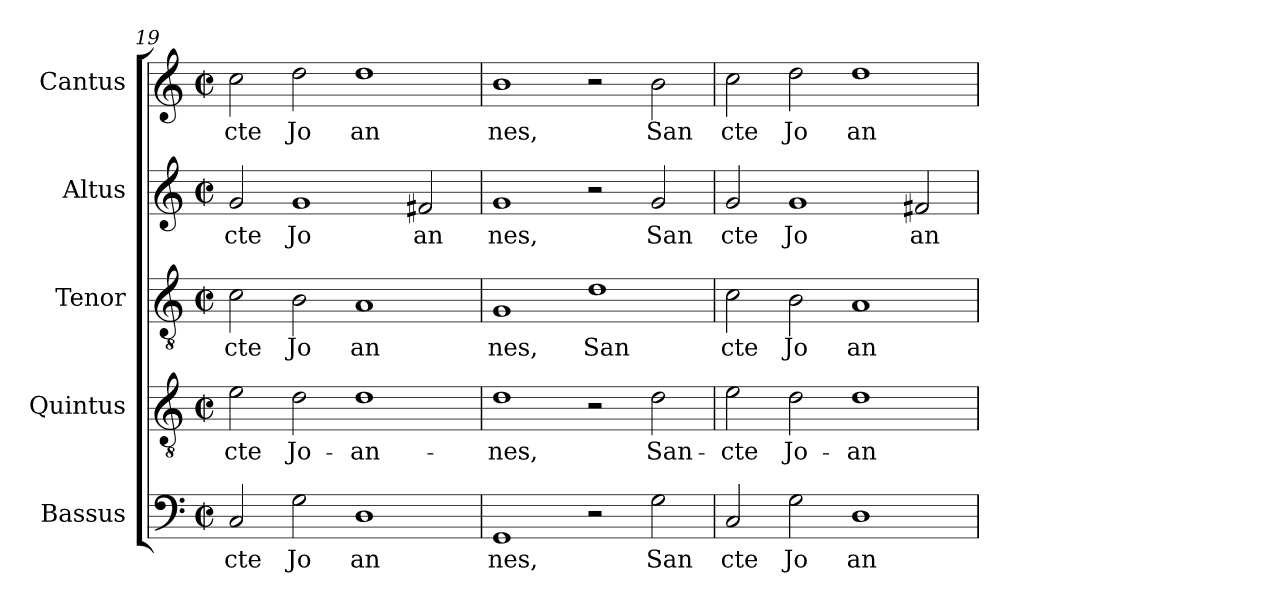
**kern	**text	**kern	**text	**kern	**text	**kern	**text	**kern	**text
*part5	*part5	*part4	*part4	*part3	*part3	*part2	*part2	*part1	*part1
*staff5	*staff5	*staff4	*staff4	*staff3	*staff3	*staff2	*staff2	*staff1	*staff1
*I"Bassus	*	*I"Quintus	*	*I"Tenor	*	*I"Altus	*	*I"Cantus	*
*clefF4	*	*clefGv2	*	*clefGv2	*	*clefG2	*	*clefG2	*
*M2/2	*	*M2/2	*	*M2/2	*	*M2/2	*	*M2/2	*
*met(c|)	*	*met(c|)	*	*met(c|)	*	*met(c|)	*	*met(c|)	*
=19	=19	=19	=19	=19	=19	=19	=19	=19	=19
!	!LO:LY:b:cj	!	!LO:LY:b:cj	!	!LO:LY:b:cj	!	!LO:LY:b:cj	!	!LO:LY:b:cj
2C/	cte	2e\	-cte	2c\	cte	2g/	cte	2cc\	cte
!	!LO:LY:b:cj	!	!LO:LY:b:cj	!	!LO:LY:b:cj	!	!LO:LY:b:cj	!	!LO:LY:b:cj
2G\	Jo	2d\	Jo-	2B\	Jo	1g	Jo	2dd\	Jo
!	!LO:LY:b:cj	!	!LO:LY:b:cj	!	!LO:LY:b:cj	!	!	!	!LO:LY:b:cj
1D	an	1d	-an-	1A	an	.	.	1dd	an
!	!	!	!	!	!	!	!LO:LY:b:cj	!	!
.	.	.	.	.	.	2f#X/	an	.	.
=20	=20	=20	=20	=20	=20	=20	=20	=20	=20
!	!LO:LY:b:cj	!	!LO:LY:b:cj	!	!LO:LY:b:cj	!	!LO:LY:b:cj	!	!LO:LY:b:cj
1GG	nes,	1d	-nes,	1G	nes,	1g	nes,	1b	nes,
!	!	!	!	!	!LO:LY:b:cj	!	!	!	!
2r	.	2r	.	1d	San	2r	.	2r	.
!	!LO:LY:b:cj	!	!LO:LY:b:cj	!	!	!	!LO:LY:b:cj	!	!LO:LY:b:cj
2G\	San	2d\	San-	.	.	2g/	San	2b\	San
=21	=21	=21	=21	=21	=21	=21	=21	=21	=21
!	!LO:LY:b:cj	!	!LO:LY:b:cj	!	!LO:LY:b:cj	!	!LO:LY:b:cj	!	!LO:LY:b:cj
2C/	cte	2e\	-cte	2c\	cte	2g/	cte	2cc\	cte
!	!LO:LY:b:cj	!	!LO:LY:b:cj	!	!LO:LY:b:cj	!	!LO:LY:b:cj	!	!LO:LY:b:cj
2G\	Jo	2d\	Jo-	2B\	Jo	1g	Jo	2dd\	Jo
!	!LO:LY:b:cj	!	!LO:LY:b:cj	!	!LO:LY:b:cj	!	!	!	!LO:LY:b:cj
1D	an	1d	-an-	1A	an	.	.	1dd	an
!	!	!	!	!	!	!	!LO:LY:b:cj	!	!
.	.	.	.	.	.	2f#X/	an	.	.
=	=	=	=	=	=	=	=	=	=
*-	*-	*-	*-	*-	*-	*-	*-	*-	*-
